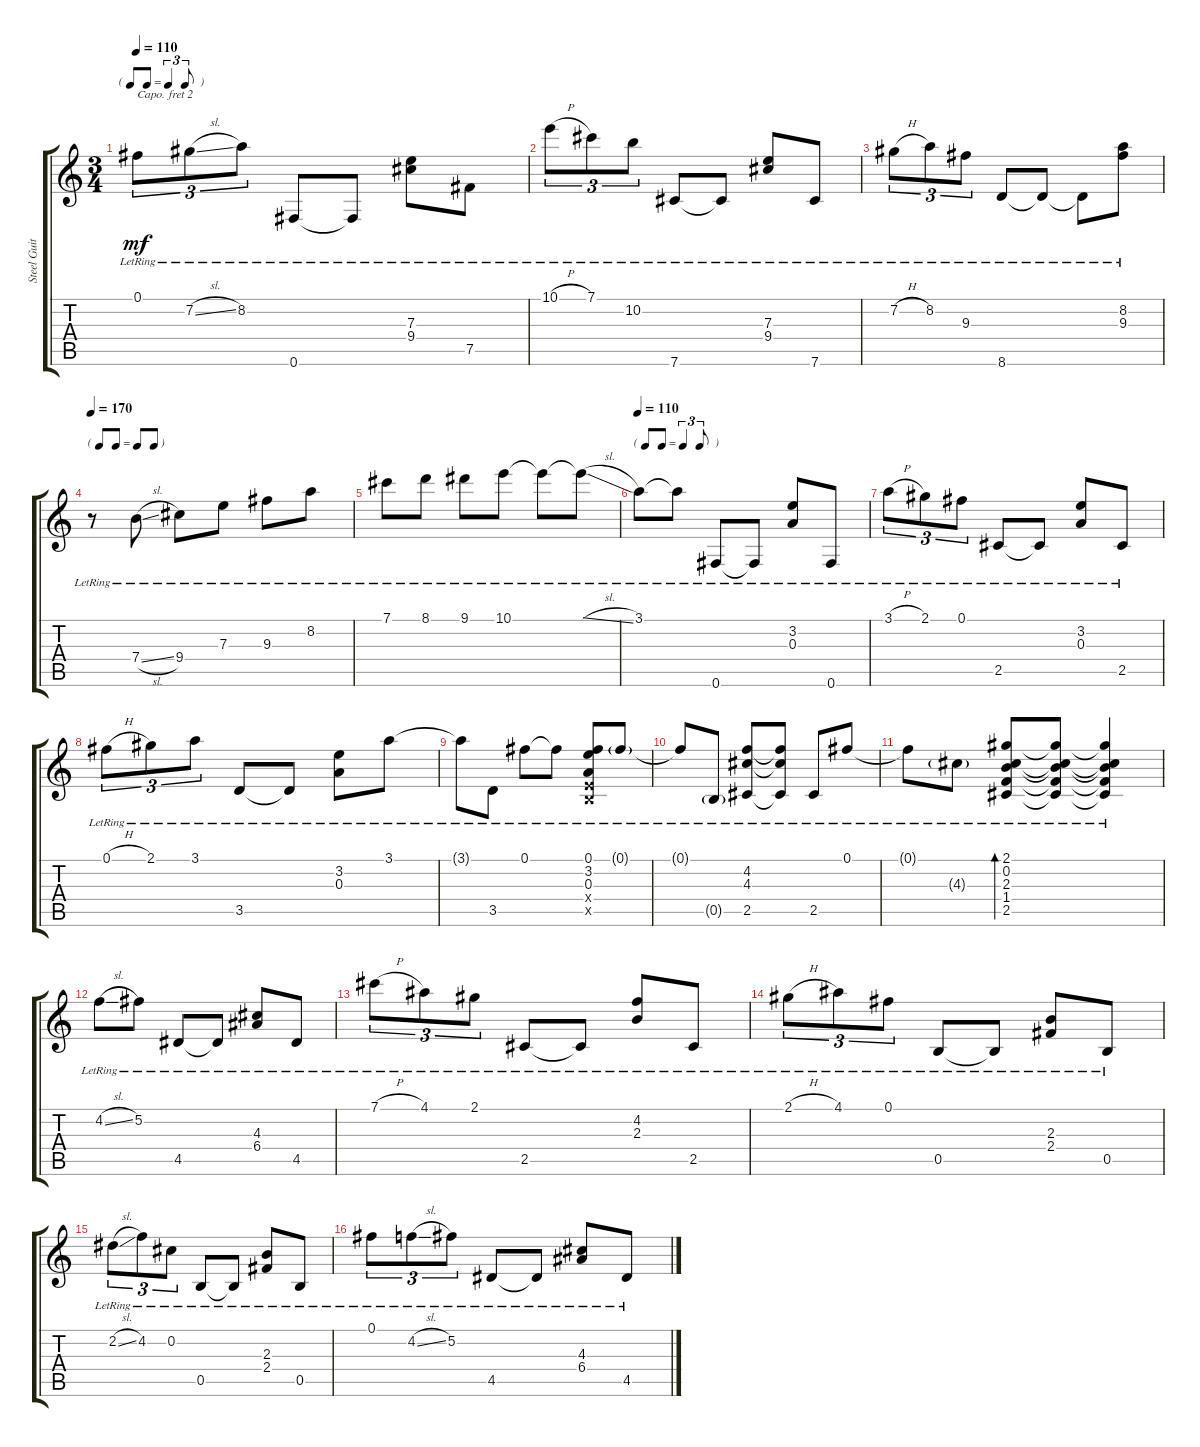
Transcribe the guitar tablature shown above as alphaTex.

\track ("Steel Guitar" "Steel Guit") {instrument acousticguitarsteel}
\staff {score tabs}
\capo 2
\tuning (E4 B3 G3 D3 A2 E2) {hide}
\ts (3 4)
\tf triplet8th
\tempo 110
\clef g2
\ks c
0.1{lr}.8{tu (3 2) dy mf} 7.2{sl lr}.8{tu (3 2)} 8.2{lr}.8{tu (3 2)} 0.6{lr}.8 0.6{lr t}.8 (7.3{lr} 9.4{lr}).8 7.5{lr}.8 |
10.1{h lr}.8{tu (3 2)} 7.1{lr}.8{tu (3 2)} 10.2{lr}.8{tu (3 2)} 7.6{lr}.8 7.6{lr t}.8 (7.3{lr} 9.4{lr}).8 7.6{lr}.8 |
7.2{h lr}.8{tu (3 2)} 8.2{lr}.8{tu (3 2)} 9.3{lr}.8{tu (3 2)} 8.6{lr}.8 8.6{lr t}.8 8.6{lr t}.8 (8.2{lr} 9.3{lr}).8 |
\tf none
\tempo 170
r.8 7.4{sl lr}.8 9.4{lr}.8 7.3{lr}.8 9.3{lr}.8 8.2{lr}.8 |
7.1{lr}.8 8.1{lr}.8 9.1{lr}.8 10.1{lr}.8 10.1{lr t}.8 10.1{sl lr t}.8 |
\tf triplet8th
\tempo 110
3.1{lr}.8 3.1{lr t}.8 0.6{lr}.8 0.6{lr t}.8 (3.2{lr} 0.3{lr}).8 0.6{lr}.8 |
3.1{h lr}.8{tu (3 2)} 2.1{lr}.8{tu (3 2)} 0.1{lr}.8{tu (3 2)} 2.5{lr}.8 2.5{lr t}.8 (3.2{lr} 0.3{lr}).8 2.5{lr}.8 |
0.1{h lr}.8{tu (3 2)} 2.1{lr}.8{tu (3 2)} 3.1{lr}.8{tu (3 2)} 3.5{lr}.8 3.5{lr t}.8 (3.2{lr} 0.3{lr}).8 3.1{lr}.8 |
3.1{lr t}.8 3.5{lr}.8 0.1{lr}.8 0.1{lr t}.8 (0.1{lr} 3.2{lr} 0.3{lr} 0.4{x} 0.5{x}).8 0.1{g lr}.8 |
0.1{lr t}.8 0.5{g lr}.8 (4.2{lr} 4.3{lr} 2.5{lr}).8 (4.2{lr t} 4.3{lr t} 2.5{lr t}).8 2.5{lr}.8 0.1{lr}.8 |
0.1{lr t}.8 4.3{g lr}.8 (2.1{lr} 0.2{lr} 2.3{lr} 1.4{lr} 2.5{lr}).8{bd 240} (2.1{lr t} 0.2{lr t} 2.3{lr t} 1.4{lr t} 2.5{lr t}).8 (2.1{lr t} 0.2{lr t} 2.3{lr t} 1.4{lr t} 2.5{lr t}).4 |
4.2{sl lr}.8 5.2{lr}.8 4.5{lr}.8 4.5{lr t}.8 (4.3{lr} 6.4{lr}).8 4.5{lr}.8 |
7.1{h lr}.8{tu (3 2)} 4.1{lr}.8{tu (3 2)} 2.1{lr}.8{tu (3 2)} 2.5{lr}.8 2.5{lr t}.8 (4.2{lr} 2.3{lr}).8 2.5{lr}.8 |
2.1{h lr}.8{tu (3 2)} 4.1{lr}.8{tu (3 2)} 0.1{lr}.8{tu (3 2)} 0.5{lr}.8 0.5{lr t}.8 (2.3{lr} 2.4{lr}).8 0.5{lr}.8 |
2.2{sl lr}.8{tu (3 2)} 4.2{lr}.8{tu (3 2)} 0.2{lr}.8{tu (3 2)} 0.5{lr}.8 0.5{lr t}.8 (2.3{lr} 2.4{lr}).8 0.5{lr}.8 |
0.1{lr}.8{tu (3 2)} 4.2{sl lr}.8{tu (3 2)} 5.2{lr}.8{tu (3 2)} 4.5{lr}.8 4.5{lr t}.8 (4.3{lr} 6.4{lr}).8 4.5{lr}.8
